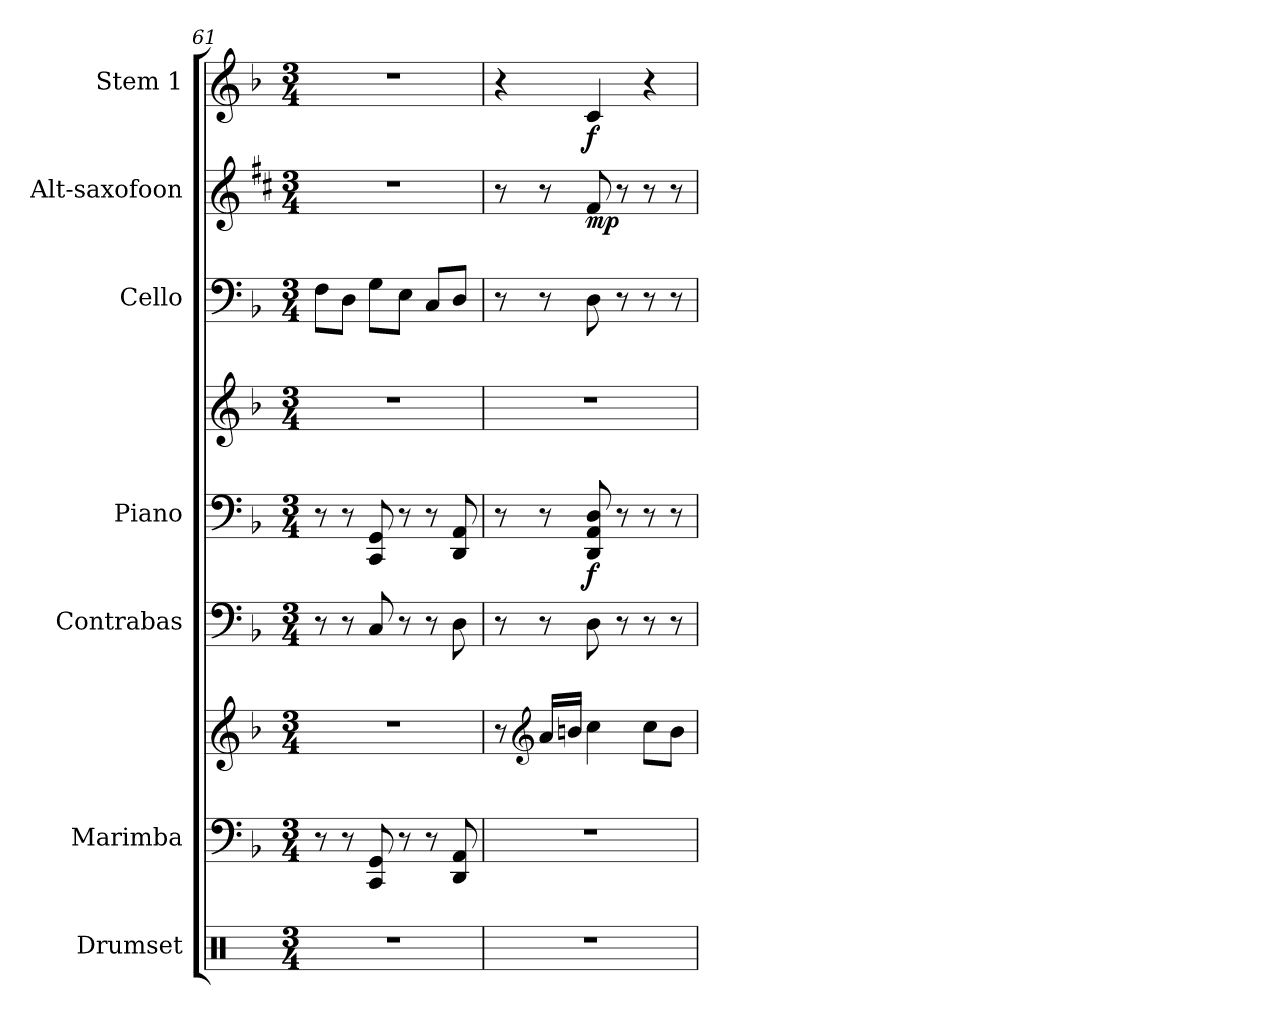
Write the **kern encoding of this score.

**kern	**kern	**kern	**kern	**kern	**kern	**dynam	**kern	**dynam	**kern	**dynam	**kern	**dynam
*part7	*part6	*part6	*part5	*part4	*part4	*part4	*part3	*part3	*part2	*part2	*part1	*part1
*staff9	*staff8	*staff7	*staff6	*staff5	*staff4	*staff4/5	*staff3	*staff3	*staff2	*staff2	*staff1	*staff1
*I"Drumset	*I"Marimba	*	*I"Contrabas	*I"Piano	*	*	*I"Cello	*	*I"Alt-saxofoon	*	*I"Stem 1	*
*I'D. set	*I'Mrm.	*	*I'Ca. Bs.	*I'Pno.	*	*	*	*	*I'A. Sax.	*	*I'Stm. 1	*
*clefX	*clefF4	*clefG2	*clefF4	*clefF4	*clefG2	*	*clefF4	*	*clefG2	*	*clefG2	*
*	*	*	*ITrd7c12	*	*	*	*	*	*ITrd5c9	*	*	*
*k[]	*k[b-]	*k[b-]	*k[b-]	*k[b-]	*k[b-]	*	*k[b-]	*	*k[b-]	*	*k[b-]	*
*M3/4	*M3/4	*M3/4	*M3/4	*M3/4	*M3/4	*	*M3/4	*	*M3/4	*	*M3/4	*
=61	=61	=61	=61	=61	=61	=61	=61	=61	=61	=61	=61	=61
2.r	8r	2.r	8r	8r	2.r	.	8F\L	.	2.r	.	2.r	.
.	8r	.	8r	8r	.	.	8D\J	.	.	.	.	.
.	8CC/ 8GG/	.	8CC/	8CC/ 8GG/	.	.	8G\L	.	.	.	.	.
.	8r	.	8r	8r	.	.	8E\J	.	.	.	.	.
.	8r	.	8r	8r	.	.	8C/L	.	.	.	.	.
.	8DD/ 8AA/	.	8DD\	8DD/ 8AA/	.	.	8D/J	.	.	.	.	.
!!LO:PB:g=z
=62	=62	=62	=62	=62	=62	=62	=62	=62	=62	=62	=62	=62
2.r	2.r	8r	8r	8r	2.r	.	8r	.	8r	.	4r	.
*	*	*clefG2	*	*	*	*	*	*	*	*	*	*
.	.	16a/LL	8r	8r	.	.	8r	.	8r	.	.	.
.	.	16bn/JJ	.	.	.	.	.	.	.	.	.	.
!	!	!	!	!	!	!LO:DY:b=2	!	!LO:DY:b	!	!	!	!
!	!	!	!	!	!	!	!	!LO:DY:n=1:b	!	!LO:DY:b	!	!LO:DY:b
.	.	4cc\	8DD\	8DD/ 8AA/ 8D/	.	f	8D\	p f	8A/	mp	4c/	f
.	.	.	8r	8r	.	.	8r	.	8r	.	.	.
.	.	8cc\L	8r	8r	.	.	8r	.	8r	.	4r	.
.	.	8b\J	8r	8r	.	.	8r	.	8r	.	.	.
=	=	=	=	=	=	=	=	=	=	=	=	=
*-	*-	*-	*-	*-	*-	*-	*-	*-	*-	*-	*-	*-
